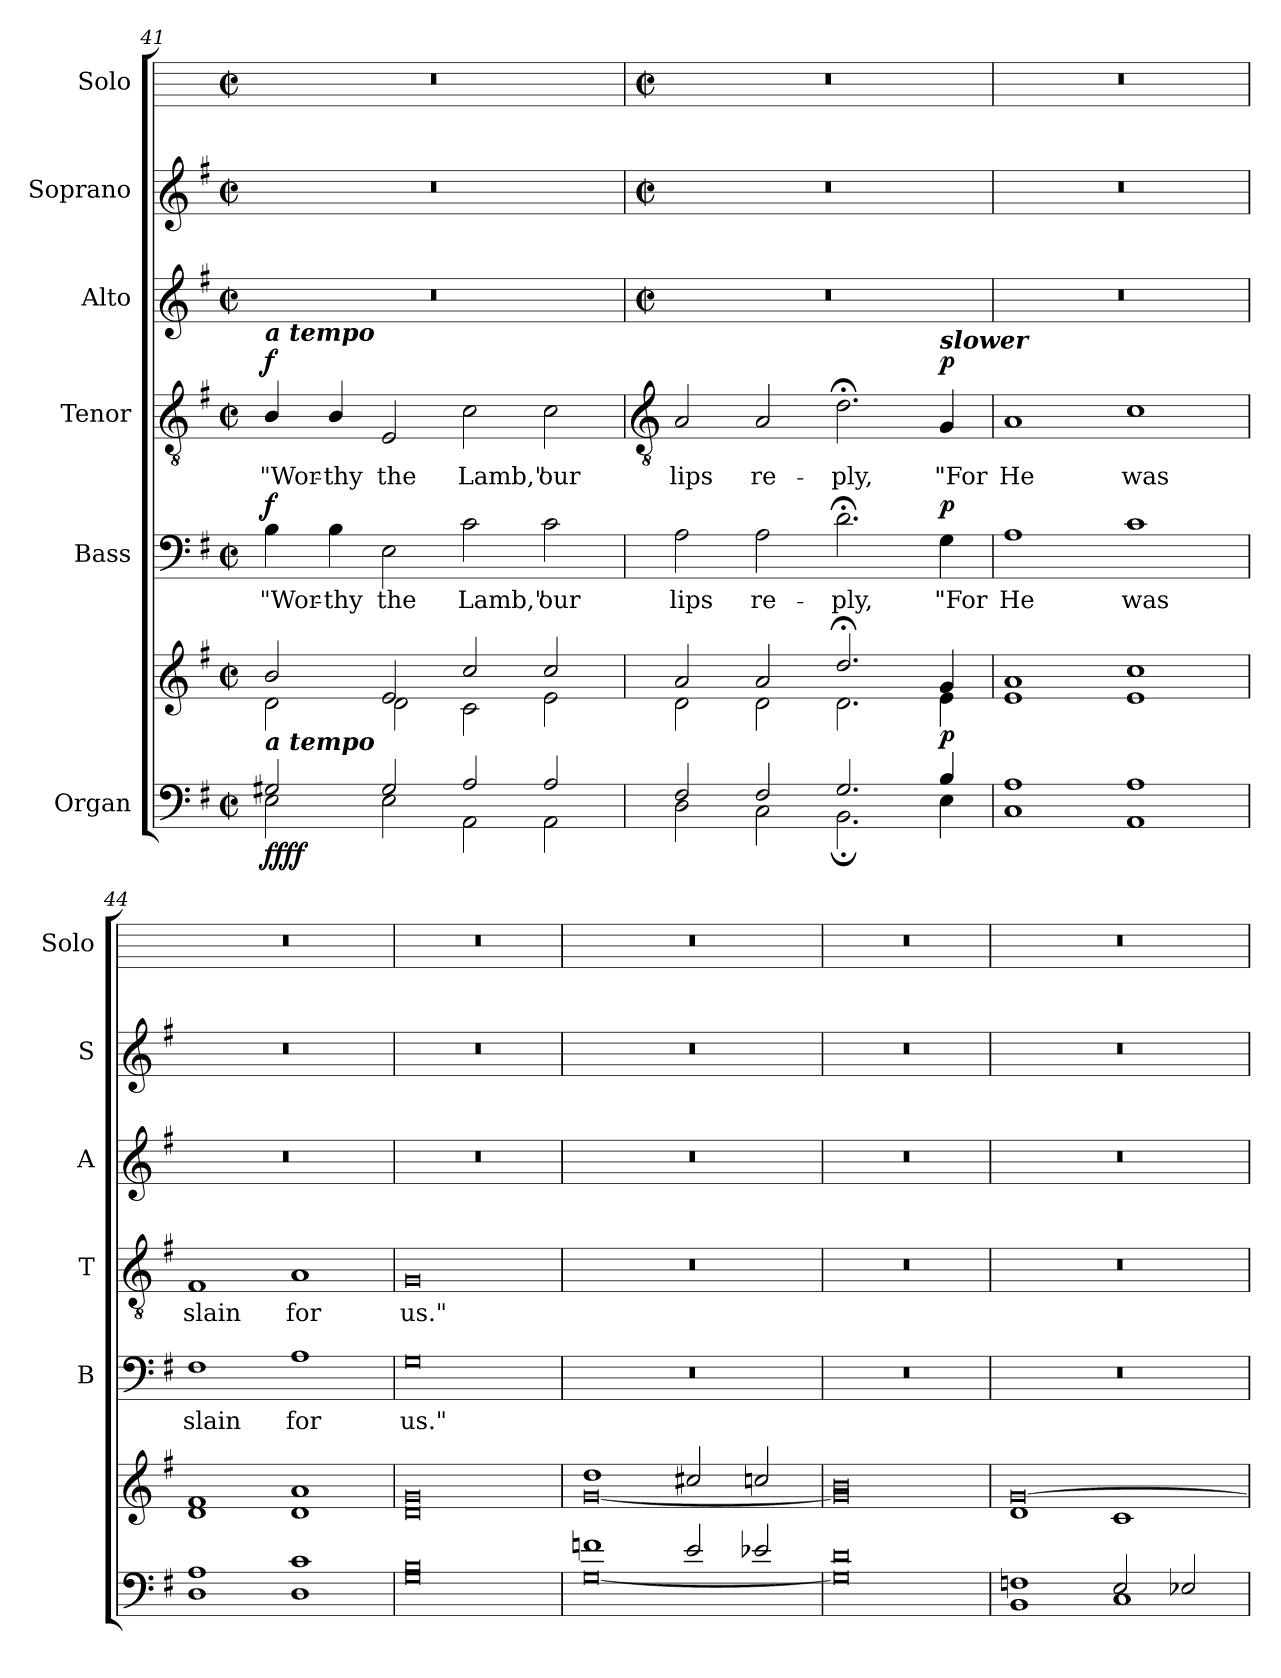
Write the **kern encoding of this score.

**kern	**kern	**dynam	**kern	**text	**dynam	**kern	**text	**dynam	**kern	**kern	**kern
*part6	*part6	*part6	*part5	*part5	*part5	*part4	*part4	*part4	*part3	*part2	*part1
*staff7	*staff6	*staff6/7	*staff5	*staff5	*staff5	*staff4	*staff4	*staff4	*staff3	*staff2	*staff1
*I"Organ	*	*	*I"Bass	*	*	*I"Tenor	*	*	*I"Alto	*I"Soprano	*I"Solo
*	*	*	*I'B	*	*	*I'T	*	*	*I'A	*I'S	*I'Solo
*clefF4	*clefG2	*	*clefF4	*	*	*clefGv2	*	*	*clefG2	*clefG2	*
*k[f#]	*k[f#]	*	*k[f#]	*	*	*k[f#]	*	*	*k[f#]	*k[f#]	*
*G:	*G:	*	*G:	*	*	*G:	*	*	*G:	*G:	*
*M4/2	*M4/2	*	*M4/2	*	*	*M4/2	*	*	*M4/2	*M4/2	*M4/2
*met(c|)	*met(c|)	*	*met(c|)	*	*	*met(c|)	*	*	*met(c|)	*met(c|)	*met(c|)
=41	=41	=41	=41	=41	=41	=41	=41	=41	=41	=41	=41
*^	*^	*	*	*	*	*	*	*	*	*	*
!	!	!	!	!	!	!	!	!LO:TX:a:Bi:t=a tempo	!	!	!	!	!
!	!	!LO:TX:b:Bi:t=a tempo	!	!	!	!	!	!	!	!	!	!	!
!	!	!	!	!LO:DY:b=2	!	!LO:LY:b	!	!	!LO:LY:b	!	!	!	!
!	!	!	!	!LO:DY:n=1:b=2	!	!	!	!	!	!	!	!	!
!	!	!	!	!LO:DY:n=2:b	!	!	!	!	!	!	!	!	!
!	!	!	!	!LO:DY:n=3:b	!	!	!LO:DY:b	!	!	!LO:DY:b	!	!	!
2G#X/	2E\	2b/	2d\	f f f f	4B\	"Wor-	f	4B/	"Wor-	f	0r	0r	0r
!	!	!	!	!	!	!LO:LY:b	!	!	!LO:LY:b	!	!	!	!
.	.	.	.	.	4B\	-thy	.	4B/	-thy	.	.	.	.
!	!	!	!	!	!	!LO:LY:b	!	!	!LO:LY:b	!	!	!	!
2G#/	2E\	2e/	2d\	.	2E	the	.	2E	the	.	.	.	.
!	!	!	!	!	!	!LO:LY:b	!	!	!LO:LY:b	!	!	!	!
2A/	2AA\	2cc/	2c\	.	2c	Lamb,"	.	2c	Lamb,"	.	.	.	.
!	!	!	!	!	!	!LO:LY:b	!	!	!LO:LY:b	!	!	!	!
2A/	2AA\	2cc/	2e\	.	2c	our	.	2c	our	.	.	.	.
!!LO:LB:g=z
=42	=42	=42	=42	=42	=42	=42	=42	=42	=42	=42	=42	=42	=42
*	*	*	*	*	*	*	*	*clefGv2	*	*	*	*	*
*	*	*	*	*	*	*	*	*	*	*	*M4/2	*M4/2	*M4/2
*	*	*	*	*	*	*	*	*	*	*	*met(c|)	*met(c|)	*met(c|)
!	!	!	!	!	!	!LO:LY:b	!	!	!LO:LY:b	!	!	!	!
2F#/	2D\	2a/	2d\	.	2A	lips	.	2A	lips	.	0r	0r	0r
!	!	!	!	!	!	!LO:LY:b	!	!	!LO:LY:b	!	!	!	!
2F#/	2C\	2a/	2d\	.	2A	re-	.	2A	re-	.	.	.	.
!	!	!	!	!	!	!LO:LY:b	!	!	!LO:LY:b	!	!	!	!
2.G/	2.BB;\	2.dd;</	2.d\	.	2.d;<	-ply,	.	2.d;<	-ply,	.	.	.	.
!	!	!	!	!	!	!	!	!LO:TX:a:Bi:t=slower	!	!	!	!	!
!	!	!	!	!LO:DY:b	!	!LO:LY:b	!LO:DY:b	!	!LO:LY:b	!LO:DY:b	!	!	!
4B/	4E\	4g/	4e\	p	4G	"For	p	4G	"For	p	.	.	.
=43	=43	=43	=43	=43	=43	=43	=43	=43	=43	=43	=43	=43	=43
!	!	!	!	!	!	!LO:LY:b	!	!	!LO:LY:b	!	!	!	!
1A/	1C\	1a/	1e\	.	1A	He	.	1A	He	.	0r	0r	0r
!	!	!	!	!	!	!LO:LY:b	!	!	!LO:LY:b	!	!	!	!
1A/	1AA\	1cc/	1e\	.	1c	was	.	1c	was	.	.	.	.
=44	=44	=44	=44	=44	=44	=44	=44	=44	=44	=44	=44	=44	=44
!	!	!	!	!	!	!LO:LY:b	!	!	!LO:LY:b	!	!	!	!
1A/	1D\	1f#/	1d\	.	1F#	slain	.	1F#	slain	.	0r	0r	0r
!	!	!	!	!	!	!LO:LY:b	!	!	!LO:LY:b	!	!	!	!
1c/	1D\	1a/	1d\	.	1A	for	.	1A	for	.	.	.	.
=45	=45	=45	=45	=45	=45	=45	=45	=45	=45	=45	=45	=45	=45
!	!	!	!	!	!	!LO:LY:b	!	!	!LO:LY:b	!	!	!	!
0B/	0G\	0g/	0d\	.	0G	us."	.	0G	us."	.	0r	0r	0r
=46	=46	=46	=46	=46	=46	=46	=46	=46	=46	=46	=46	=46	=46
1fn/	[0G\	1dd/	[0g\	.	0r	.	.	0r	.	.	0r	0r	0r
2e/	.	2cc#X/	.	.	.	.	.	.	.	.	.	.	.
2e-X/	.	2ccn/	.	.	.	.	.	.	.	.	.	.	.
=47	=47	=47	=47	=47	=47	=47	=47	=47	=47	=47	=47	=47	=47
0d/	0G\]	0b/	0g\]	.	0r	.	.	0r	.	.	0r	0r	0r
=48	=48	=48	=48	=48	=48	=48	=48	=48	=48	=48	=48	=48	=48
1Fn/	1BB\	[0g/	1d\	.	0r	.	.	0r	.	.	0r	0r	0r
2E/	1C\	.	1c\	.	.	.	.	.	.	.	.	.	.
2E-X/	.	.	.	.	.	.	.	.	.	.	.	.	.
*v	*v	*	*	*	*	*	*	*	*	*	*	*	*
*	*v	*v	*	*	*	*	*	*	*	*	*	*
=	=	=	=	=	=	=	=	=	=	=	=
*-	*-	*-	*-	*-	*-	*-	*-	*-	*-	*-	*-
